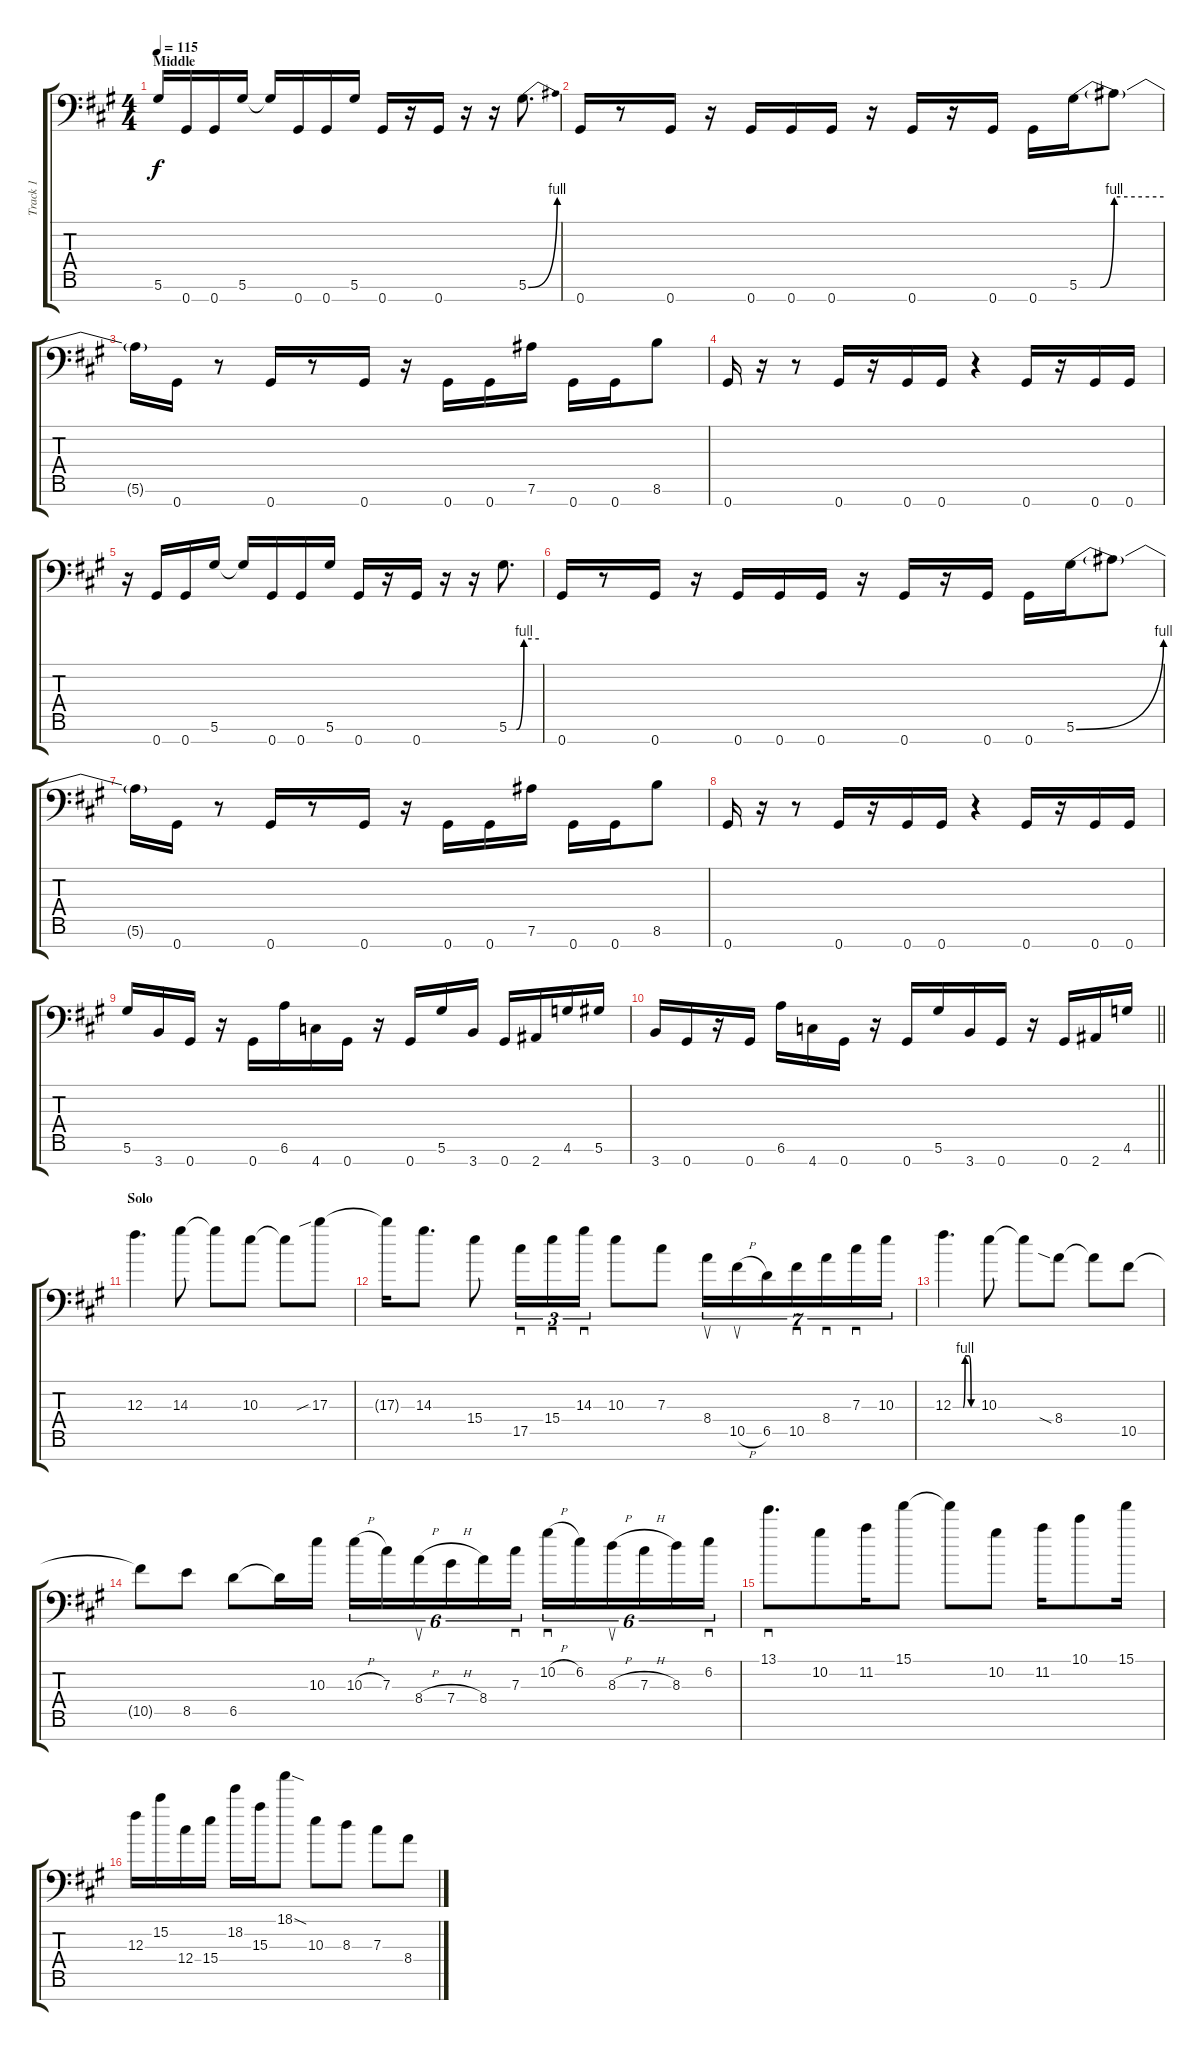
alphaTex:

\track ("Track 1" "Track 1") {instrument acousticguitarsteel}
\staff {score tabs}
\tuning (Eb4 Bb3 Gb3 Db3 Ab2 Eb2 Ab1) {hide}
\ts (4 4)
\section ("" "Middle")
\tempo 115
\clef f4
\ks f#minor
5.6.16{dy f} 0.7.16 0.7.16 5.6.16 5.6{t}.16 0.7.16 0.7.16 5.6.16 0.7.16 r.16 0.7.16 r.16 r.16 5.6{be (bend 0 0 60 4)}.8{d} |
0.7.16 r.8 0.7.16 r.16 0.7.16 0.7.16 0.7.16 r.16 0.7.16 r.16 0.7.16 0.7.16 5.6{be (custom 0 0 15 0 25 4 60 4)}.16 5.6{t}.8 |
5.6{t}.16 0.7.16 r.8 0.7.16 r.8 0.7.16 r.16 0.7.16 0.7.16 7.6.16 0.7.16 0.7.16 8.6.8 |
0.7.16 r.16 r.8 0.7.16 r.16 0.7.16 0.7.16 r.4 0.7.16 r.16 0.7.16 0.7.16 |
r.16 0.7.16 0.7.16 5.6.16 5.6{t}.16 0.7.16 0.7.16 5.6.16 0.7.16 r.16 0.7.16 r.16 r.16 5.6{be (custom 0 0 15 0 30 4 60 4)}.8{d} |
0.7.16 r.8 0.7.16 r.16 0.7.16 0.7.16 0.7.16 r.16 0.7.16 r.16 0.7.16 0.7.16 5.6{be (bend 0 0 60 4)}.16 5.6{t}.8 |
5.6{t}.16 0.7.16 r.8 0.7.16 r.8 0.7.16 r.16 0.7.16 0.7.16 7.6.16 0.7.16 0.7.16 8.6.8 |
0.7.16 r.16 r.8 0.7.16 r.16 0.7.16 0.7.16 r.4 0.7.16 r.16 0.7.16 0.7.16 |
5.6.16 3.7.16 0.7.16 r.16 0.7.16 6.6.16 4.7.16 0.7.16 r.16 0.7.16 5.6.16 3.7.16 0.7.16 2.7.16 4.6.16 5.6.16 |
\barLineRight lightlight
3.7.16 0.7.16 r.16 0.7.16 6.6.16 4.7.16 0.7.16 r.16 0.7.16 5.6.16 3.7.16 0.7.16 r.16 0.7.16 2.7.16 4.6.16 |
\section ("" "Solo")
12.3.4{d} 14.3.8 14.3{t}.8 10.3.8 10.3{t}.8 17.3{sib}.8 |
17.3{t}.16 14.3.8{d} 15.4.8 17.5.16{sd tu (3 2)} 15.4.16{sd tu (3 2)} 14.3.16{sd tu (3 2)} 10.3.8 7.3.8 8.4.16{su tu (7 4)} 10.5{h}.16{su tu (7 4)} 6.5.16{tu (7 4) beam merge} 10.5.16{sd tu (7 4)} 8.4.16{sd tu (7 4)} 7.3.16{sd tu (7 4)} 10.3.16{tu (7 4)} |
12.3{be (custom 0 0 25 0 30 4 40 4 45 0 60 0)}.4{d} 10.3.8 10.3{t}.8 8.4{sia}.8 8.4{t}.8 10.5.8 |
10.5{t}.8 8.5.8 6.5.8 6.5{t}.16 10.3.16 10.3{h}.16{tu (6 4)} 7.3.16{tu (6 4)} 8.4{h}.16{su tu (6 4)} 7.4{h}.16{tu (6 4)} 8.4.16{tu (6 4)} 7.3.16{sd tu (6 4)} 10.2{h}.16{sd tu (6 4)} 6.2.16{tu (6 4)} 8.3{h}.16{su tu (6 4)} 7.3{h}.16{tu (6 4)} 8.3.16{tu (6 4)} 6.2.16{sd tu (6 4)} |
13.1.8{d sd} 10.2.8{beam merge} 11.2.16 15.1.8 15.1{t}.8 10.2.8{beam split} 11.2.16 10.1.8 15.1.16 |
12.3.16 15.2.16 12.4.16 15.4.16 18.2.16 15.3.16 18.1{sod}.8 10.3.8 8.3.8 7.3.8 8.4.8
